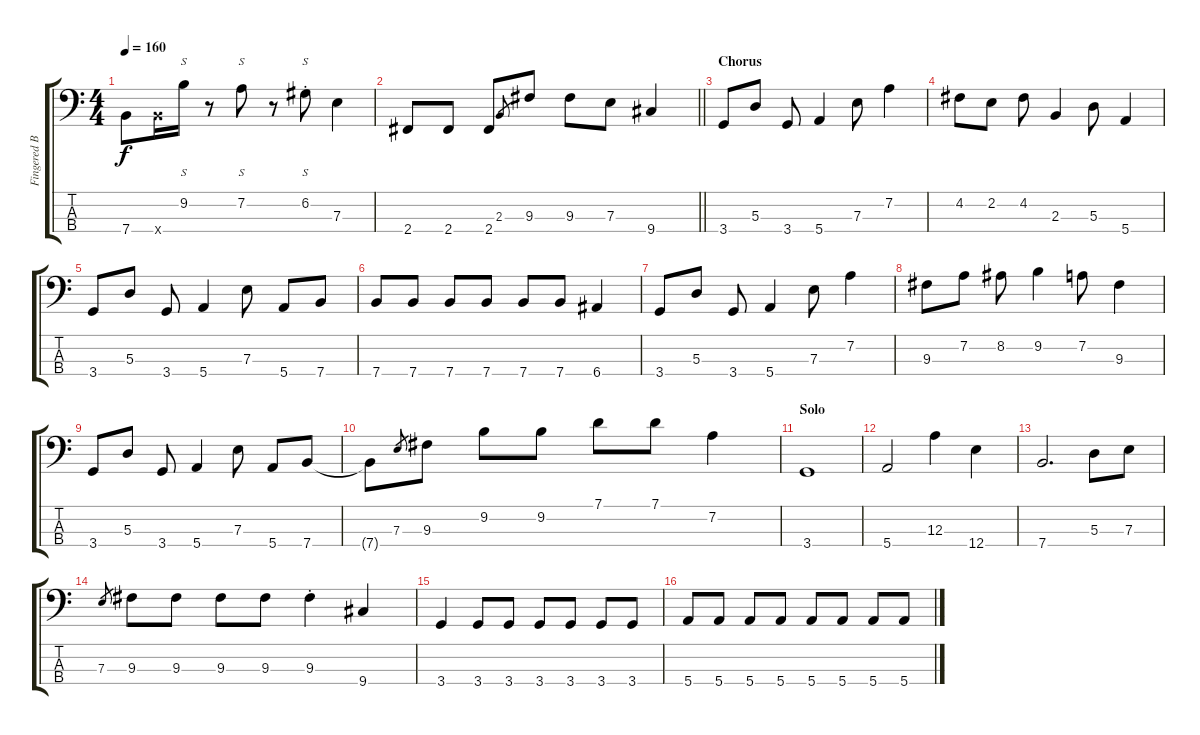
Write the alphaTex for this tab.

\track ("Fingered Bass" "Fingered B") {instrument electricbassfinger}
\staff {score tabs}
\tuning (G2 D2 A1 E1) {hide}
\ts (4 4)
\tempo 160
\clef f4
\ks c
7.4.8{dy f} 7.4{x}.16 9.2.16{s} r.8 7.2.8{s} r.8 6.2{st}.8{s} 7.3.4 |
\barLineRight lightlight
2.4.8 2.4.8 2.4.8 2.3.8{gr} 9.3.8 9.3.8 7.3.8 9.4.4 |
\section ("" "Chorus")
3.4.8 5.3.8 3.4.8 5.4.4 7.3.8 7.2.4 |
4.2.8 2.2.8 4.2.8 2.3.4 5.3.8 5.4.4 |
3.4.8 5.3.8 3.4.8 5.4.4 7.3.8 5.4.8 7.4.8 |
7.4.8 7.4.8 7.4.8 7.4.8 7.4.8 7.4.8 6.4.4 |
3.4.8 5.3.8 3.4.8 5.4.4 7.3.8 7.2.4 |
9.3.8 7.2.8 8.2.8 9.2.4 7.2.8 9.3.4 |
3.4.8 5.3.8 3.4.8 5.4.4 7.3.8 5.4.8 7.4.8 |
7.4{t}.8 7.3.8{gr} 9.3.8 9.2.8 9.2.8 7.1.8 7.1.8 7.2.4 |
\section ("" "Solo")
3.4.1 |
5.4.2 12.3.4 12.4.4 |
7.4.2{d} 5.3.8 7.3.8 |
7.3.8{gr} 9.3.8 9.3.8 9.3.8 9.3.8 9.3{st}.4 9.4.4 |
3.4.4 3.4.8 3.4.8 3.4.8 3.4.8 3.4.8 3.4.8 |
5.4.8 5.4.8 5.4.8 5.4.8 5.4.8 5.4.8 5.4.8 5.4.8
